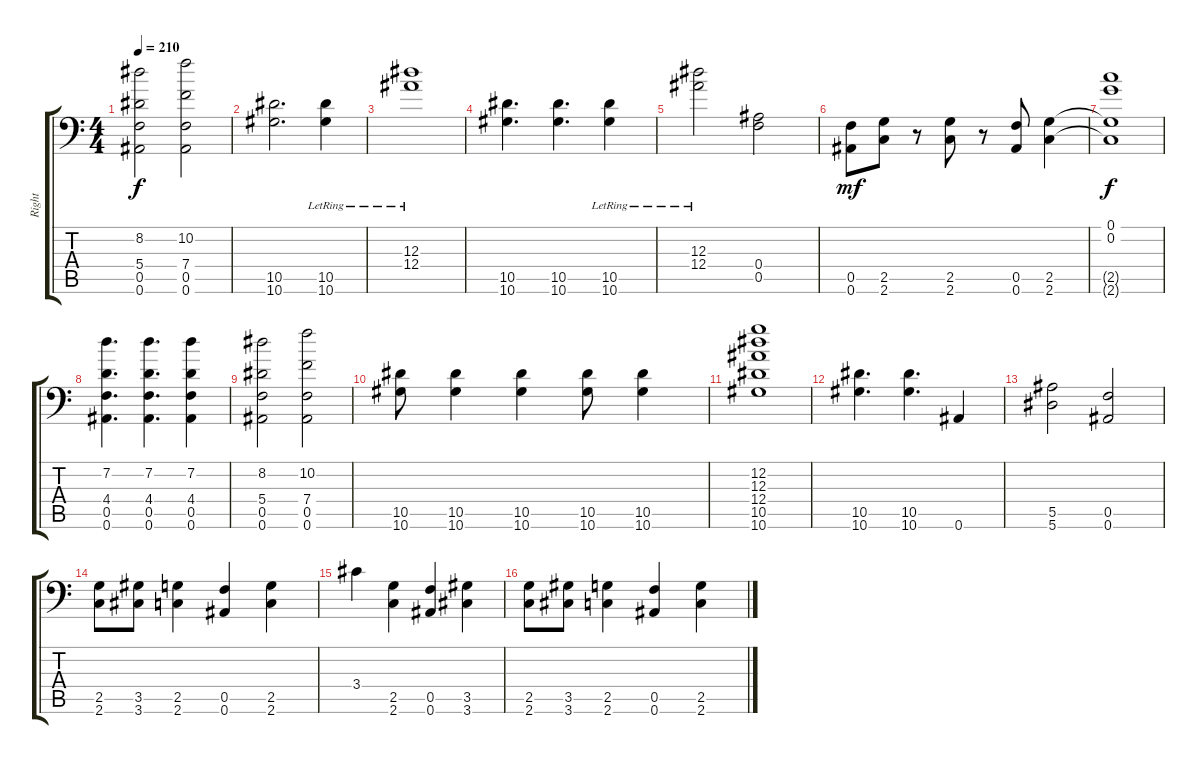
\track ("Right" "Right") {instrument distortionguitar}
\staff {score tabs}
\tuning (C4 G3 Eb3 Bb2 F2 Bb1) {hide}
\ts (4 4)
\tempo 210
\clef f4
\ks c
(8.2 5.4 0.5 0.6).2{dy f} (10.2 7.4 0.5 0.6).2 |
(10.5 10.6).2{d} (10.5{lr} 10.6{lr}).4 |
(12.3{lr} 12.4{lr}).1 |
(10.5 10.6).4{d} (10.5 10.6).4{d} (10.5{lr} 10.6{lr}).4 |
(12.3{lr} 12.4{lr}).2 (0.4 0.5).2 |
(0.5 0.6).8{dy mf} (2.5 2.6).8 r.8 (2.5 2.6).8 r.8 (0.5 0.6).8 (2.5 2.6).4 |
(0.1 0.2 2.5{t} 2.6{t}).1{dy f} |
(7.2 4.4 0.5 0.6).4{d} (7.2 4.4 0.5 0.6).4{d} (7.2 4.4 0.5 0.6).4 |
(8.2 5.4 0.5 0.6).2 (10.2 7.4 0.5 0.6).2 |
(10.5 10.6).8 (10.5 10.6).4 (10.5 10.6).4 (10.5 10.6).8 (10.5 10.6).4 |
(12.2 12.3 12.4 10.5 10.6).1 |
(10.5 10.6).4{d} (10.5 10.6).4{d} 0.6.4 |
(5.5 5.6).2 (0.5 0.6).2 |
(2.5 2.6).8 (3.5 3.6).8 (2.5 2.6).4 (0.5 0.6).4 (2.5 2.6).4 |
3.4.4 (2.5 2.6).4 (0.5 0.6).4 (3.5 3.6).4 |
(2.5 2.6).8 (3.5 3.6).8 (2.5 2.6).4 (0.5 0.6).4 (2.5 2.6).4
